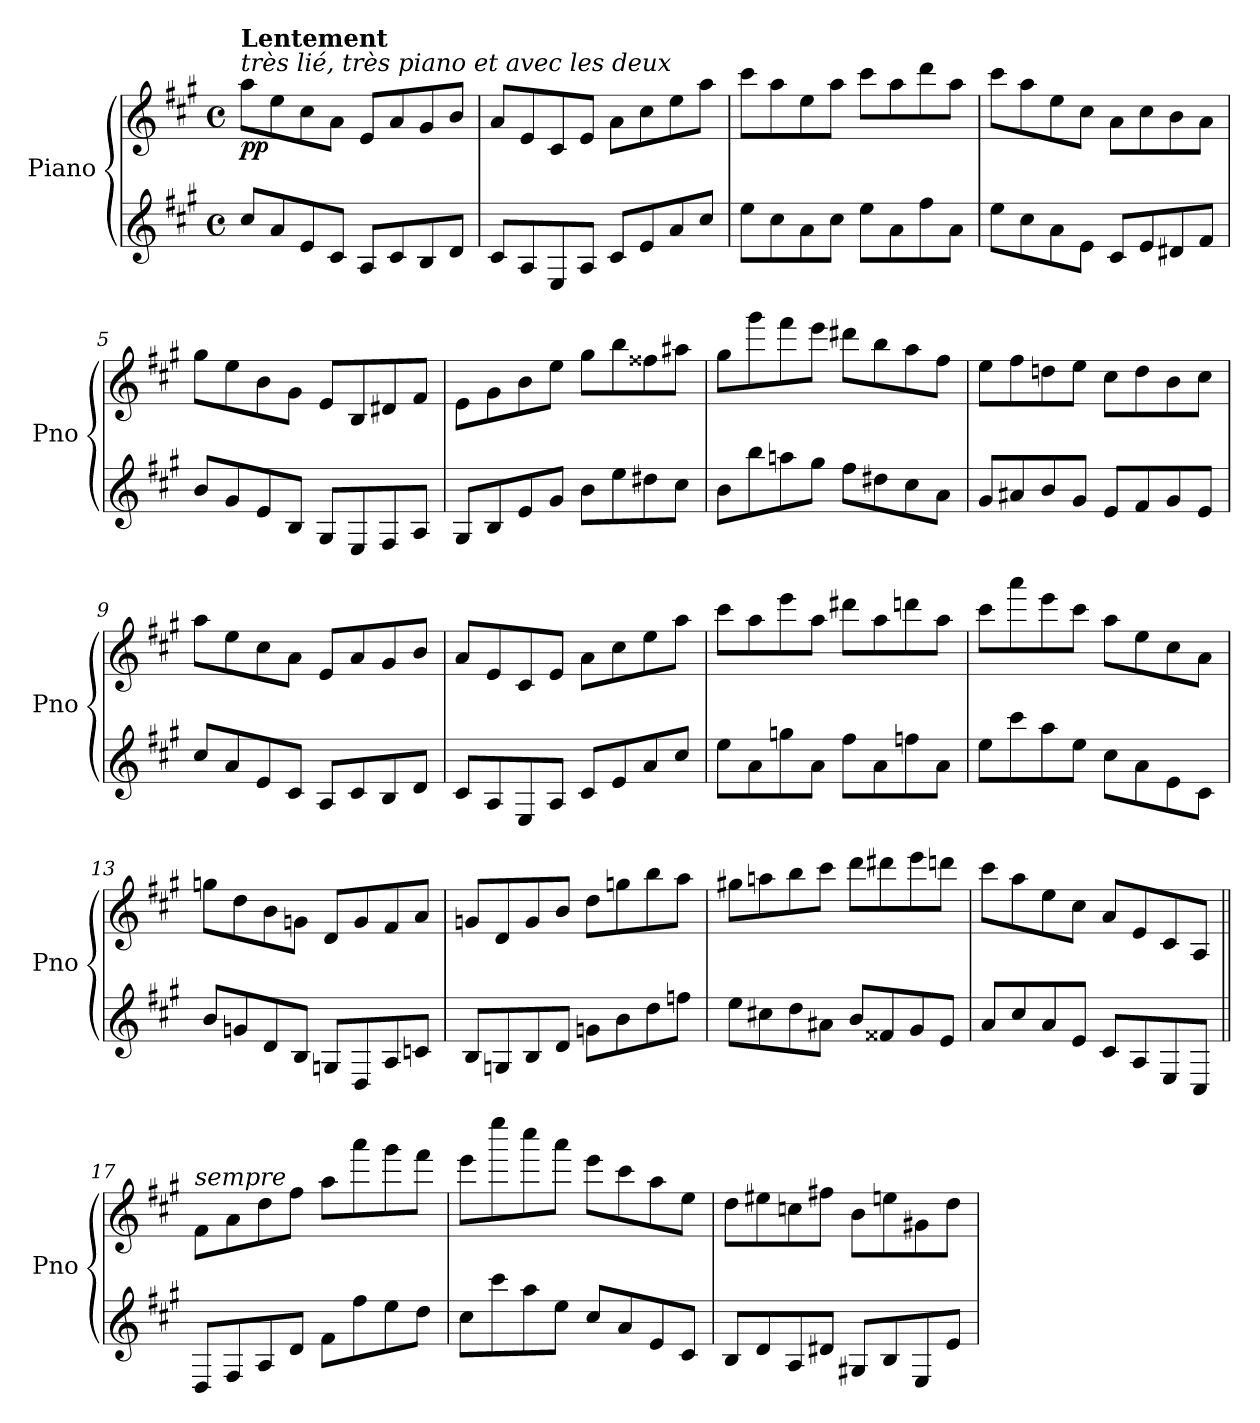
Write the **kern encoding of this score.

**kern	**kern	**dynam
*part1	*part1	*part1
*staff2	*staff1	*staff1/2
*I"Piano	*	*
*I'Pno	*	*
*clefG2	*clefG2	*
*k[f#c#g#]	*k[f#c#g#]	*
*M4/4	*M4/4	*
*met(c)	*met(c)	*
=1	=1	=1
!	!LO:TX:a:i:t=très lié, très piano et avec les deux	!
!	!LO:TX:a:B:t=Lentement	!
!	!	!LO:DY:b
8cc#/L	8aa\L	pp
8a/	8ee\	.
8e/	8cc#\	.
8c#/J	8a\J	.
8A/L	8e/L	.
8c#/	8a/	.
8B/	8g#/	.
8d/J	8b/J	.
=2	=2	=2
8c#/L	8a/L	.
8A/	8e/	.
8E/	8c#/	.
8A/J	8e/J	.
8c#/L	8a\L	.
8e/	8cc#\	.
8a/	8ee\	.
8cc#/J	8aa\J	.
=3	=3	=3
8ee\L	8ccc#\L	.
8cc#\	8aa\	.
8a\	8ee\	.
8cc#\J	8aa\J	.
8ee\L	8ccc#\L	.
8a\	8aa\	.
8ff#\	8ddd\	.
8a\J	8aa\J	.
=4	=4	=4
8ee\L	8ccc#\L	.
8cc#\	8aa\	.
8a\	8ee\	.
8e\J	8cc#\J	.
8c#/L	8a\L	.
8e/	8cc#\	.
8d#X/	8b\	.
8f#/J	8a\J	.
!!LO:LB:g=z
=5	=5	=5
8b/L	8gg#\L	.
8g#/	8ee\	.
8e/	8b\	.
8B/J	8g#\J	.
8G#/L	8e/L	.
8E/	8B/	.
8F#/	8d#X/	.
8A/J	8f#/J	.
=6	=6	=6
8G#/L	8e\L	.
8B/	8g#\	.
8e/	8b\	.
8g#/J	8ee\J	.
8b\L	8gg#\L	.
8ee\	8bb\	.
8dd#X\	8ff##X\	.
8cc#\J	8aa#X\J	.
=7	=7	=7
8b\L	8gg#\L	.
8bb\	8ggg#\	.
8aan\	8fff#\	.
8gg#\J	8eee\J	.
8ff#\L	8ddd#X\L	.
8dd#X\	8bb\	.
8cc#\	8aa\	.
8a\J	8ff#\J	.
=8	=8	=8
8g#/L	8ee\L	.
8a#X/	8ff#\	.
8b/	8ddn\	.
8g#/J	8ee\J	.
8e/L	8cc#\L	.
8f#/	8dd\	.
8g#/	8b\	.
8e/J	8cc#\J	.
!!LO:LB:g=z
=9	=9	=9
8cc#/L	8aa\L	.
8a/	8ee\	.
8e/	8cc#\	.
8c#/J	8a\J	.
8A/L	8e/L	.
8c#/	8a/	.
8B/	8g#/	.
8d/J	8b/J	.
=10	=10	=10
8c#/L	8a/L	.
8A/	8e/	.
8E/	8c#/	.
8A/J	8e/J	.
8c#/L	8a\L	.
8e/	8cc#\	.
8a/	8ee\	.
8cc#/J	8aa\J	.
=11	=11	=11
8ee\L	8ccc#\L	.
8a\	8aa\	.
8ggn\	8eee\	.
8a\J	8aa\J	.
8ff#\L	8ddd#X\L	.
8a\	8aa\	.
8ffn\	8dddn\	.
8a\J	8aa\J	.
=12	=12	=12
8ee\L	8ccc#\L	.
8ccc#\	8aaa\	.
8aa\	8eee\	.
8ee\J	8ccc#\J	.
8cc#\L	8aa\L	.
8a\	8ee\	.
8e\	8cc#\	.
8c#\J	8a\J	.
!!LO:LB:g=z
=13	=13	=13
8b/L	8ggn\L	.
8gn/	8dd\	.
8d/	8b\	.
8B/J	8gn\J	.
8Gn/L	8d/L	.
8D/	8g/	.
8A/	8f#/	.
8cn/J	8a/J	.
=14	=14	=14
8B/L	8gn/L	.
8Gn/	8d/	.
8B/	8g/	.
8d/J	8b/J	.
8gn\L	8dd\L	.
8b\	8ggn\	.
8dd\	8bb\	.
8ffn\J	8aa\J	.
=15	=15	=15
8ee\L	8gg#X\L	.
8cc#X\	8aan\	.
8dd\	8bb\	.
8a#X\J	8ccc#\J	.
8b/L	8ddd\L	.
8f##X/	8ddd#X\	.
8g#/	8eee\	.
8e/J	8dddn\J	.
=16	=16	=16
8a/L	8ccc#\L	.
8cc#/	8aa\	.
8a/	8ee\	.
8e/J	8cc#\J	.
8c#/L	8a/L	.
8A/	8e/	.
8E/	8c#/	.
8C#/J	8A/J	.
!!LO:LB:g=z
=17||	=17||	=17||
!	!LO:TX:a:i:t=sempre	!
8D/L	8f#\L	.
8F#/	8a\	.
8A/	8dd\	.
8d/J	8ff#\J	.
8f#\L	8aa\L	.
8ff#\	8aaa\	.
8ee\	8ggg#\	.
8dd\J	8fff#\J	.
=18	=18	=18
8cc#\L	8eee\L	.
8ccc#\	8eeee\	.
8aa\	8cccc#\	.
8ee\J	8aaa\J	.
8cc#/L	8eee\L	.
8a/	8ccc#\	.
8e/	8aa\	.
8c#/J	8ee\J	.
=19	=19	=19
8B/L	8dd\L	.
8d/	8ee#X\	.
8A/	8ccn\	.
8d#X/J	8ff#X\J	.
8G#X/L	8b\L	.
8B/	8een\	.
8E/	8g#X\	.
8e/J	8dd\J	.
=	=	=
*-	*-	*-
